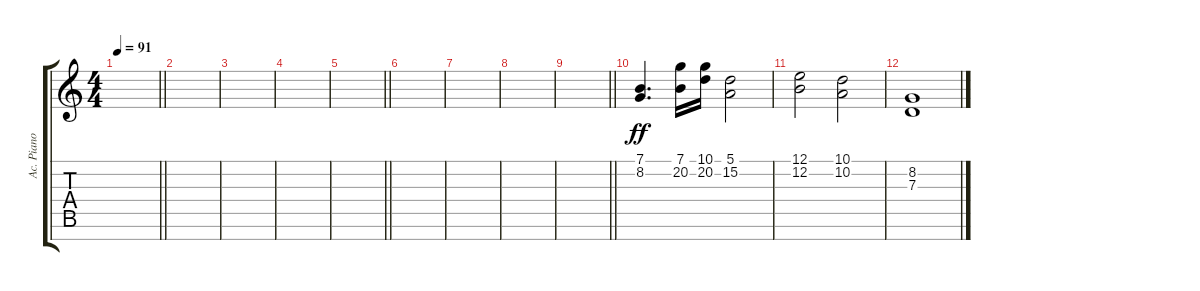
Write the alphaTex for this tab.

\track ("Ac. Piano" "Ac. Piano") {instrument acousticgrandpiano}
\staff {score tabs}
\tuning (E4 B3 G3 D3 A2 E2 B1) {hide}
\ts (4 4)
\tempo 91
\clef g2
\barLineRight lightlight
\ks c
|
|
|
|
\barLineRight lightlight
|
|
|
|
\barLineRight lightlight
|
(7.1 8.2).4{d dy ff} (7.1 20.2).16 (10.1 20.2).16 (5.1 15.2).2 |
(12.1 12.2).2 (10.1 10.2).2 |
(8.2 7.3).1
